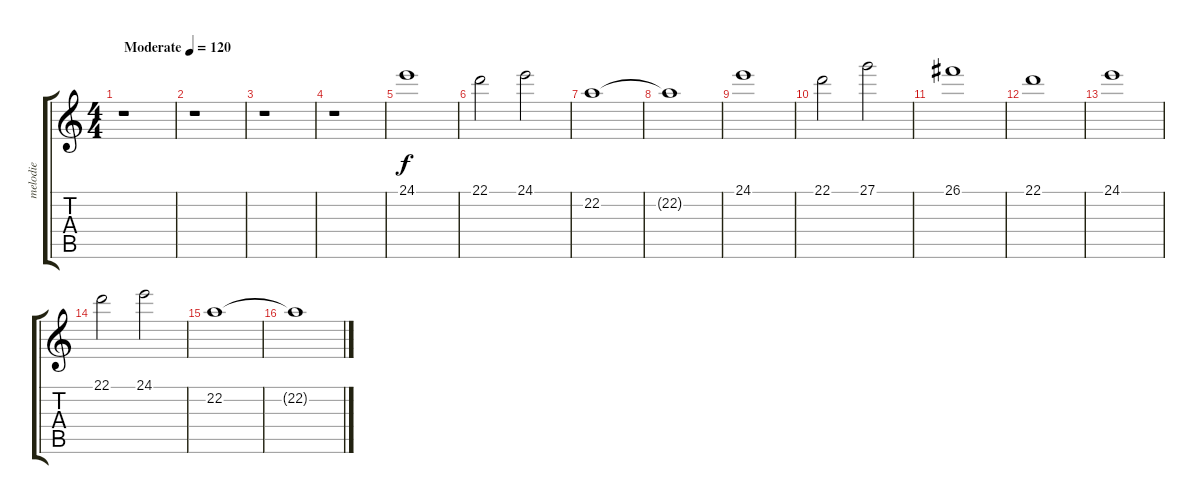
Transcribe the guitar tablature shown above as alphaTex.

\track ("melodie" "melodie") {instrument stringensemble1}
\staff {score tabs}
\tuning (E4 B3 G3 D3 A2 E2) {hide}
\ts (4 4)
\tempo (120 "Moderate")
\clef g2
\ks c
r.1{dy f instrument stringensemble1} |
r.1 |
r.1 |
r.1 |
24.1.1 |
22.1.2 24.1.2 |
22.2.1 |
22.2{t}.1 |
24.1.1 |
22.1.2 27.1.2 |
26.1.1 |
22.1.1 |
24.1.1 |
22.1.2 24.1.2 |
22.2.1 |
22.2{t}.1
